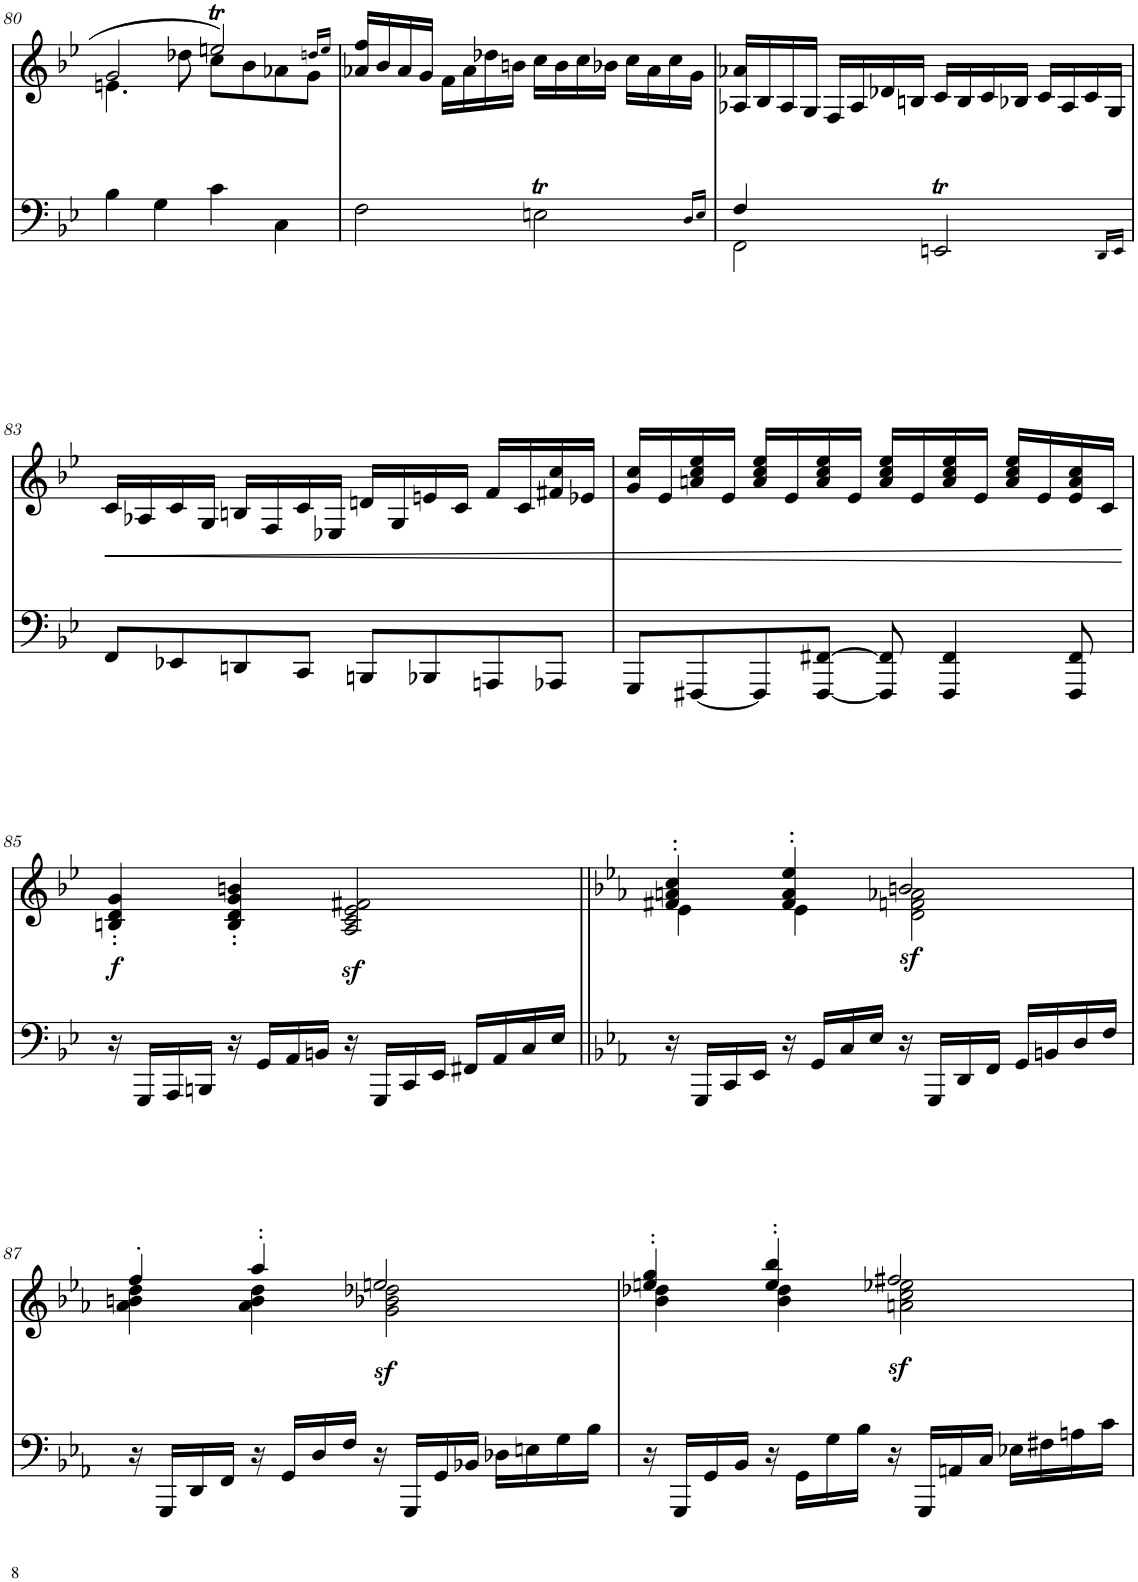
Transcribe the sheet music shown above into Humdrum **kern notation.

**kern	**dynam	**kern	**text	**dynam
*part2	*part2	*part1	*part1	*part1
*staff2	*staff2	*staff1	*staff1	*staff1
*I"piano	*	*I"piano	*	*
*I'Pno	*	*I'Pno	*	*
!!LO:PB:g=z
*clefF4	*	*clefF4	*	*
*k[b-e-]	*	*k[b-e-]	*	*
*M4/4	*	*M4/4	*	*
=80	=80	=80	=80	=80
*	*	*^	*	*
4B-\	.	2g/	4.en\	.	.
4G\	.	.	.	.	.
.	.	.	8dd-X\	.	.
4c\	.	2eent/	8cc\L	.	.
.	.	.	8b-\	.	.
4C\	.	.	8a-X\	.	.
.	.	.	8g\J	.	.
*	*	*v	*v	*	*
.	.	16qddn/LL	.	.
.	.	16qee/JJ	.	.
=81	=81	=81	=81	=81
2F\	.	16a-X/ 16ff/LL	.	.
.	.	16b-/	.	.
.	.	16a-/	.	.
.	.	16g/JJ	.	.
.	.	16f\LL	.	.
.	.	16a-\	.	.
.	.	16dd-X\	.	.
.	.	16bn\JJ	.	.
2Ent\	.	16cc\LL	.	.
.	.	16b\	.	.
.	.	16cc\	.	.
.	.	16b-X\JJ	.	.
.	.	16cc\LL	.	.
.	.	16a-\	.	.
.	.	16cc\	.	.
.	.	16g\JJ	.	.
16qD/LL	.	.	.	.
16qE/JJ	.	.	.	.
=82	=82	=82	=82	=82
*^	*	*	*	*
4F/	2FF\	.	16A-X/ 16a-X/LL	.	.
.	.	.	16B-/	.	.
.	.	.	16A-/	.	.
.	.	.	16G/JJ	.	.
4ryy	.	.	16F/LL	.	.
.	.	.	16A-/	.	.
.	.	.	16d-X/	.	.
.	.	.	16Bn/JJ	.	.
2EEnt/	2ryy	.	16c/LL	.	.
.	.	.	16B/	.	.
.	.	.	16c/	.	.
.	.	.	16B-X/JJ	.	.
.	.	.	16c/LL	.	.
.	.	.	16A-/	.	.
.	.	.	16c/	.	.
.	.	.	16G/JJ	.	.
*v	*v	*	*	*	*
16qDD/LL	.	.	.	.
16qEE/JJ	.	.	.	.
!!LO:LB:g=z
=83	=83	=83	=83	=83
8FF/L	.	16c/LL	.	.
.	.	16A-X/	.	.
8EE-X/	.	16c/	.	.
.	.	16G/JJ	.	.
8DDn/	.	16Bn/LL	.	.
.	.	16F/	.	.
8CC/J	.	16c/	.	.
.	.	16E-X/JJ	.	.
8BBBn/L	.	16dn/LL	.	.
.	.	16G/	.	.
8BBB-X/	.	16en/	.	.
.	.	16c/JJ	.	.
8AAAn/	.	16f/LL	.	.
.	.	16c/	.	.
8AAA-X/J	.	16f#X/ 16cc/	.	.
.	.	16e-X/JJ	.	.
=84	=84	=84	=84	=84
8GGG/L	.	16g/ 16cc/LL	.	.
.	.	16e-/	.	.
[8FFF#X/	.	16an/ 16cc/ 16ee-/	.	.
.	.	16e-/JJ	.	.
8FFF#/]	.	16a/ 16cc/ 16ee-/LL	.	.
.	.	16e-/	.	.
[8FFF#/ [8FF#X/J	.	16a/ 16cc/ 16ee-/	.	.
.	.	16e-/JJ	.	.
8FFF#/] 8FF#/]	.	16a/ 16cc/ 16ee-/LL	.	.
.	.	16e-/	.	.
4FFF#/ 4FF#/	.	16a/ 16cc/ 16ee-/	.	.
.	.	16e-/JJ	.	.
.	.	16a/ 16cc/ 16ee-/LL	.	.
.	.	16e-/	.	.
8FFF#/ 8FF#/	.	16e-/ 16a/ 16cc/	.	.
.	.	16c/JJ	.	.
!!LO:LB:g=z
=85	=85	=85	=85	=85
!	!	!	!LO:LY:b	!
16r	.	4Bn/' 4d/' 4g/'	.	.
16GGG/LL	.	.	.	.
16AAA/	.	.	.	.
16BBBn/JJ	.	.	.	.
16r	.	4B/' 4d/' 4g/' 4bn/'	.	.
16GG/LL	.	.	.	.
16AA/	.	.	.	.
16BBn/JJ	.	.	.	.
16r	.	2A/ 2c/ 2e-/ 2f#X/	.	.
16GGGz>/LL	.	.	.	.
16CC/	.	.	.	.
16EE-/JJ	.	.	.	.
16FF#X/LL	.	.	.	.
16AA/	.	.	.	.
16C/	.	.	.	.
16E-/JJ	.	.	.	.
=86||	=86||	=86||	=86||	=86||
*k[b-e-a-]	*	*k[b-e-a-]	*	*
*	*	*^	*	*
16r	.	4f#X/' 4an/' 4cc/'	4e-\	.	.
16GGG/LL	.	.	.	.	.
16CC/	.	.	.	.	.
16EE-/JJ	.	.	.	.	.
16r	.	4f#/' 4a/' 4ee-/'	4e-\	.	.
16GG/LL	.	.	.	.	.
16C/	.	.	.	.	.
16E-/JJ	.	.	.	.	.
!	!LO:DY:a	!	!	!	!
16r	sf	2bn/	2d\ 2fn\ 2a-X\	.	.
16GGG/LL	.	.	.	.	.
16DD/	.	.	.	.	.
16FF/JJ	.	.	.	.	.
16GG/LL	.	.	.	.	.
16BBn/	.	.	.	.	.
16D/	.	.	.	.	.
16F/JJ	.	.	.	.	.
!!LO:LB:g=z	!!
=87	=87	=87	=87	=87	=87
16r	.	4ff'/	4a-\ 4bn\ 4dd\	.	.
16GGG/LL	.	.	.	.	.
16DD/	.	.	.	.	.
16FF/JJ	.	.	.	.	.
16r	.	4aa-''/	4a-\ 4b\ 4dd\	.	.
16GG/LL	.	.	.	.	.
16D/	.	.	.	.	.
16F/JJ	.	.	.	.	.
!	!	!	!	!	!LO:DY:b
16r	.	2een/	2g\ 2b-X\ 2dd-X\	.	sf
16GGG/LL	.	.	.	.	.
16GG/	.	.	.	.	.
16BB-X/JJ	.	.	.	.	.
16D-X\LL	.	.	.	.	.
16En\	.	.	.	.	.
16G\	.	.	.	.	.
16B-\JJ	.	.	.	.	.
=88	=88	=88	=88	=88	=88
16r	.	4een/' 4gg/'	4b-\ 4dd-X\	.	.
16GGG/LL	.	.	.	.	.
16GG/	.	.	.	.	.
16BB-/JJ	.	.	.	.	.
16r	.	4ee/' 4bb-/'	4b-\ 4dd-\	.	.
16GG\LL	.	.	.	.	.
16G\	.	.	.	.	.
16B-\JJ	.	.	.	.	.
!	!	!	!	!	!LO:DY:b
16r	.	2ff#X/	2an\ 2cc\ 2ee-X\	.	sf
16GGG/LL	.	.	.	.	.
16AAn/	.	.	.	.	.
16C/JJ	.	.	.	.	.
16E-X\LL	.	.	.	.	.
16F#X\	.	.	.	.	.
16An\	.	.	.	.	.
16c\JJ	.	.	.	.	.
*	*	*v	*v	*	*
=	=	=	=	=
*-	*-	*-	*-	*-
